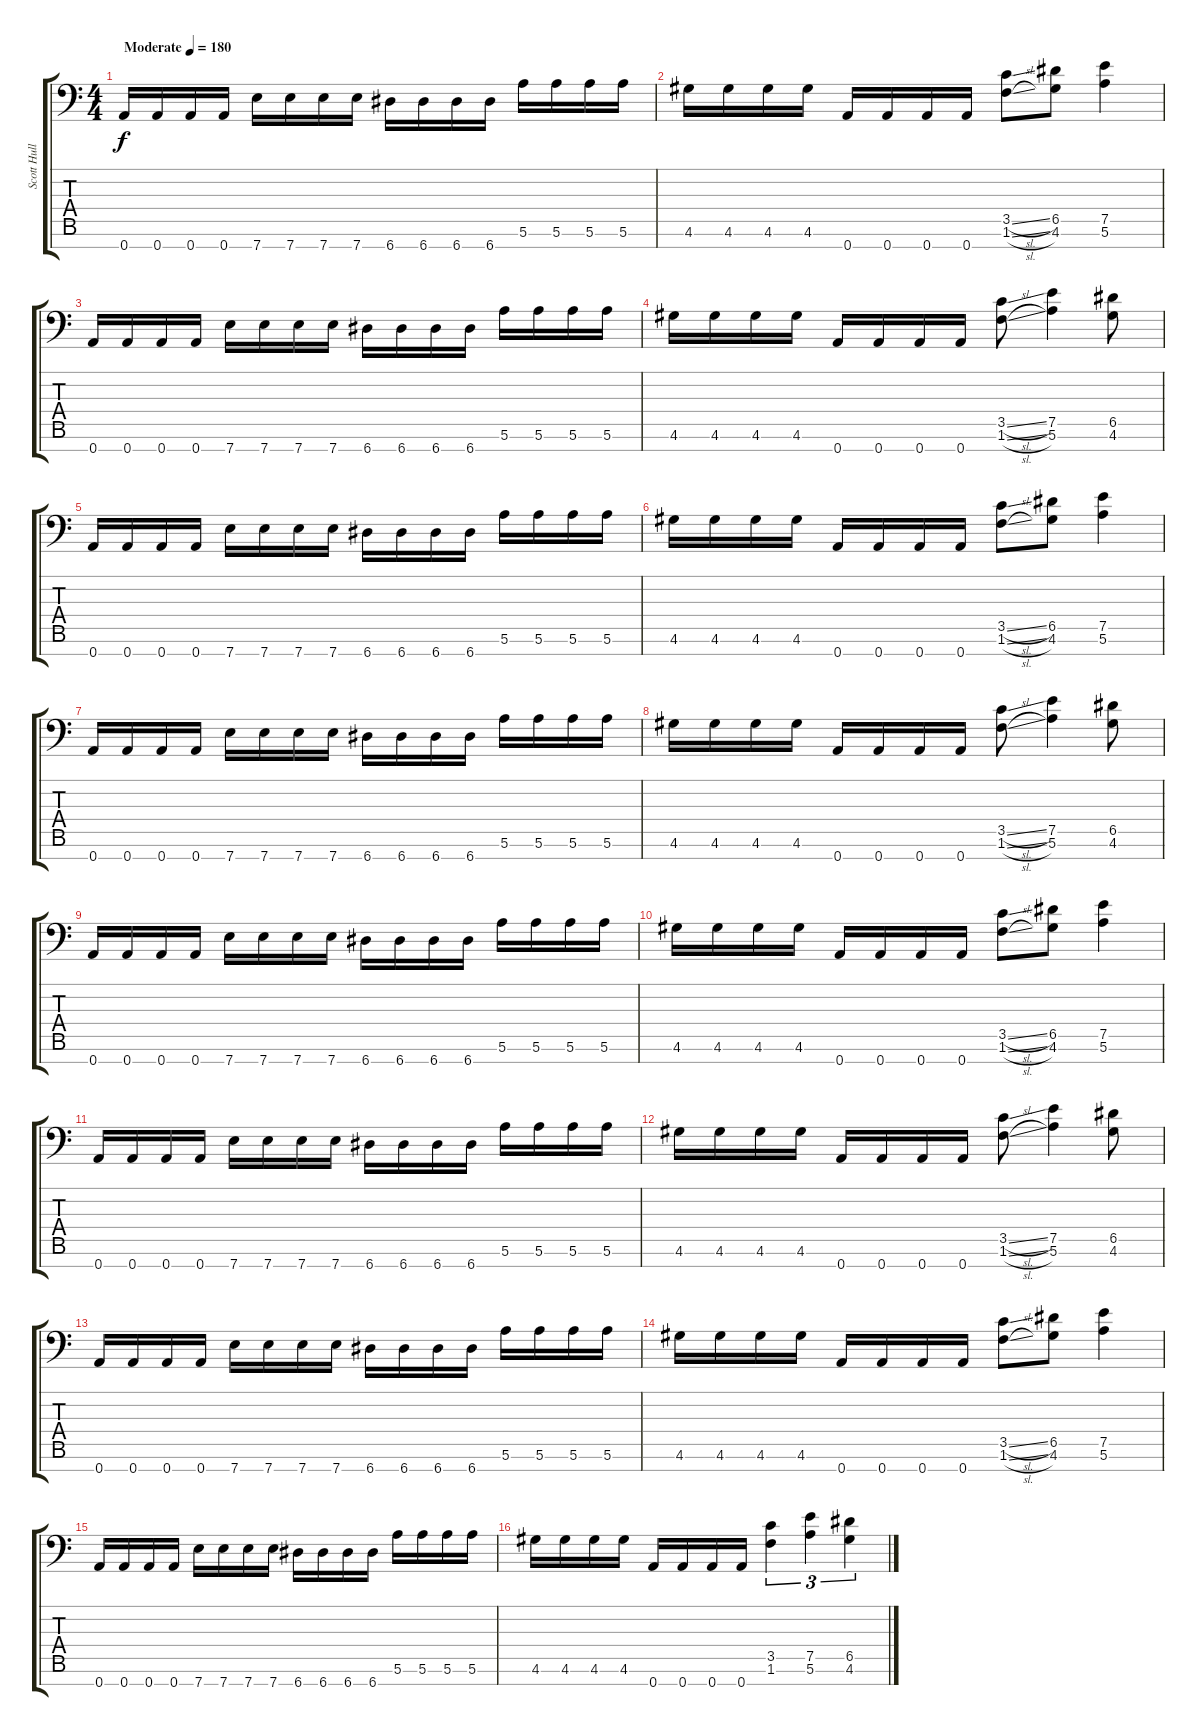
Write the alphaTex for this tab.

\track ("Scott Hull 2" "Scott Hull") {instrument distortionguitar}
\staff {score tabs}
\tuning (E4 B3 G3 D3 A2 E2 A1) {hide}
\ts (4 4)
\tempo (180 "Moderate")
\clef f4
\ks c
0.7.16{dy f instrument distortionguitar} 0.7.16 0.7.16 0.7.16 7.7.16 7.7.16 7.7.16 7.7.16 6.7.16 6.7.16 6.7.16 6.7.16 5.6.16 5.6.16 5.6.16 5.6.16 |
4.6.16 4.6.16 4.6.16 4.6.16 0.7.16 0.7.16 0.7.16 0.7.16 (3.5{sl} 1.6{sl}).8 (6.5 4.6).8 (7.5 5.6).4 |
0.7.16 0.7.16 0.7.16 0.7.16 7.7.16 7.7.16 7.7.16 7.7.16 6.7.16 6.7.16 6.7.16 6.7.16 5.6.16 5.6.16 5.6.16 5.6.16 |
4.6.16 4.6.16 4.6.16 4.6.16 0.7.16 0.7.16 0.7.16 0.7.16 (3.5{sl} 1.6{sl}).8 (7.5 5.6).4 (6.5 4.6).8 |
0.7.16 0.7.16 0.7.16 0.7.16 7.7.16 7.7.16 7.7.16 7.7.16 6.7.16 6.7.16 6.7.16 6.7.16 5.6.16 5.6.16 5.6.16 5.6.16 |
4.6.16 4.6.16 4.6.16 4.6.16 0.7.16 0.7.16 0.7.16 0.7.16 (3.5{sl} 1.6{sl}).8 (6.5 4.6).8 (7.5 5.6).4 |
0.7.16 0.7.16 0.7.16 0.7.16 7.7.16 7.7.16 7.7.16 7.7.16 6.7.16 6.7.16 6.7.16 6.7.16 5.6.16 5.6.16 5.6.16 5.6.16 |
4.6.16 4.6.16 4.6.16 4.6.16 0.7.16 0.7.16 0.7.16 0.7.16 (3.5{sl} 1.6{sl}).8 (7.5 5.6).4 (6.5 4.6).8 |
0.7.16 0.7.16 0.7.16 0.7.16 7.7.16 7.7.16 7.7.16 7.7.16 6.7.16 6.7.16 6.7.16 6.7.16 5.6.16 5.6.16 5.6.16 5.6.16 |
4.6.16 4.6.16 4.6.16 4.6.16 0.7.16 0.7.16 0.7.16 0.7.16 (3.5{sl} 1.6{sl}).8 (6.5 4.6).8 (7.5 5.6).4 |
0.7.16 0.7.16 0.7.16 0.7.16 7.7.16 7.7.16 7.7.16 7.7.16 6.7.16 6.7.16 6.7.16 6.7.16 5.6.16 5.6.16 5.6.16 5.6.16 |
4.6.16 4.6.16 4.6.16 4.6.16 0.7.16 0.7.16 0.7.16 0.7.16 (3.5{sl} 1.6{sl}).8 (7.5 5.6).4 (6.5 4.6).8 |
0.7.16 0.7.16 0.7.16 0.7.16 7.7.16 7.7.16 7.7.16 7.7.16 6.7.16 6.7.16 6.7.16 6.7.16 5.6.16 5.6.16 5.6.16 5.6.16 |
4.6.16 4.6.16 4.6.16 4.6.16 0.7.16 0.7.16 0.7.16 0.7.16 (3.5{sl} 1.6{sl}).8 (6.5 4.6).8 (7.5 5.6).4 |
0.7.16 0.7.16 0.7.16 0.7.16 7.7.16 7.7.16 7.7.16 7.7.16 6.7.16 6.7.16 6.7.16 6.7.16 5.6.16 5.6.16 5.6.16 5.6.16 |
4.6.16 4.6.16 4.6.16 4.6.16 0.7.16 0.7.16 0.7.16 0.7.16 (3.5 1.6).4{tu (3 2)} (7.5 5.6).4{tu (3 2)} (6.5 4.6).4{tu (3 2)}
